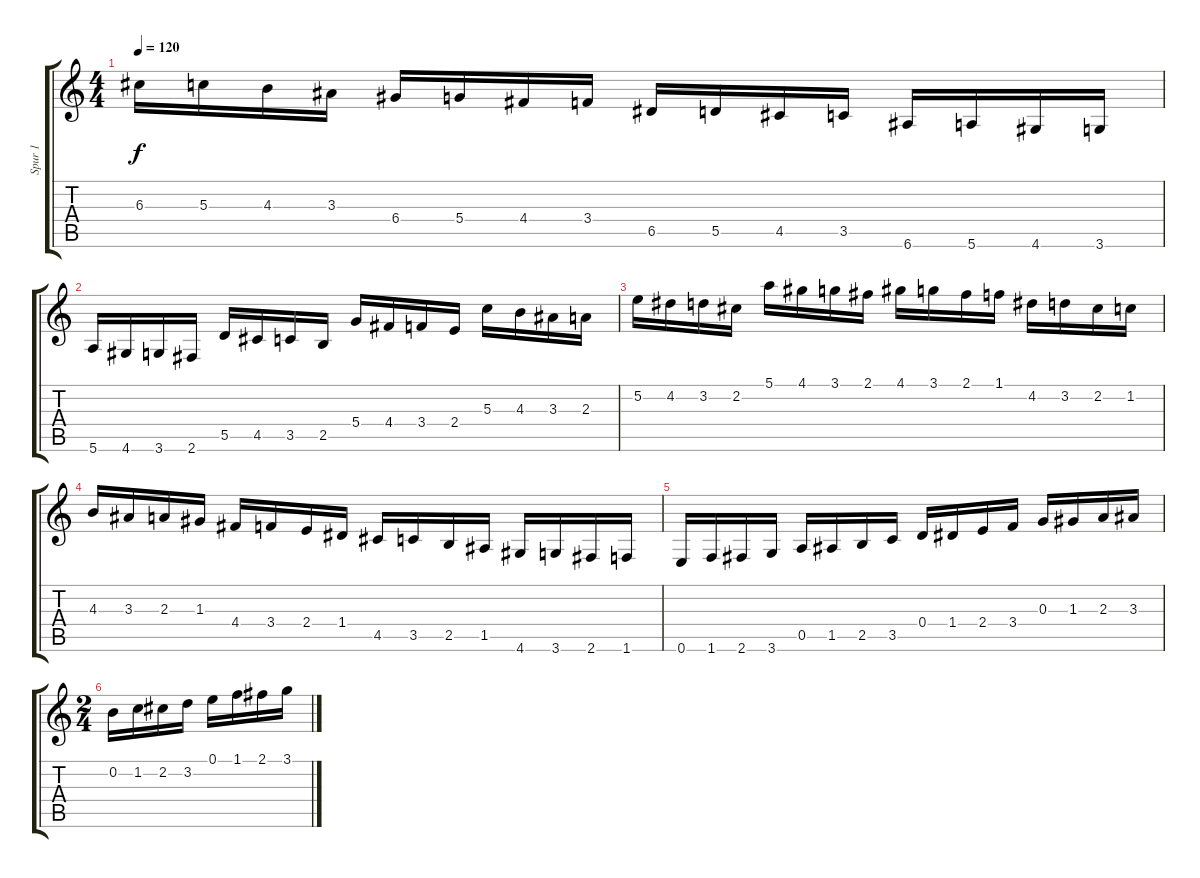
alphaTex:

\track ("Spur 1" "Spur 1") {instrument acousticguitarnylon}
\staff {score tabs}
\tuning (E4 B3 G3 D3 A2 E2) {hide}
\ts (4 4)
\tempo 120
\clef g2
\ks c
6.3.16{dy f} 5.3.16 4.3.16 3.3.16 6.4.16 5.4.16 4.4.16 3.4.16 6.5.16 5.5.16 4.5.16 3.5.16 6.6.16 5.6.16 4.6.16 3.6.16 |
5.6.16 4.6.16 3.6.16 2.6.16 5.5.16 4.5.16 3.5.16 2.5.16 5.4.16 4.4.16 3.4.16 2.4.16 5.3.16 4.3.16 3.3.16 2.3.16 |
5.2.16 4.2.16 3.2.16 2.2.16 5.1.16 4.1.16 3.1.16 2.1.16 4.1.16 3.1.16 2.1.16 1.1.16 4.2.16 3.2.16 2.2.16 1.2.16 |
4.3.16 3.3.16 2.3.16 1.3.16 4.4.16 3.4.16 2.4.16 1.4.16 4.5.16 3.5.16 2.5.16 1.5.16 4.6.16 3.6.16 2.6.16 1.6.16 |
0.6.16 1.6.16 2.6.16 3.6.16 0.5.16 1.5.16 2.5.16 3.5.16 0.4.16 1.4.16 2.4.16 3.4.16 0.3.16 1.3.16 2.3.16 3.3.16 |
\ts (2 4)
0.2.16 1.2.16 2.2.16 3.2.16 0.1.16 1.1.16 2.1.16 3.1.16
